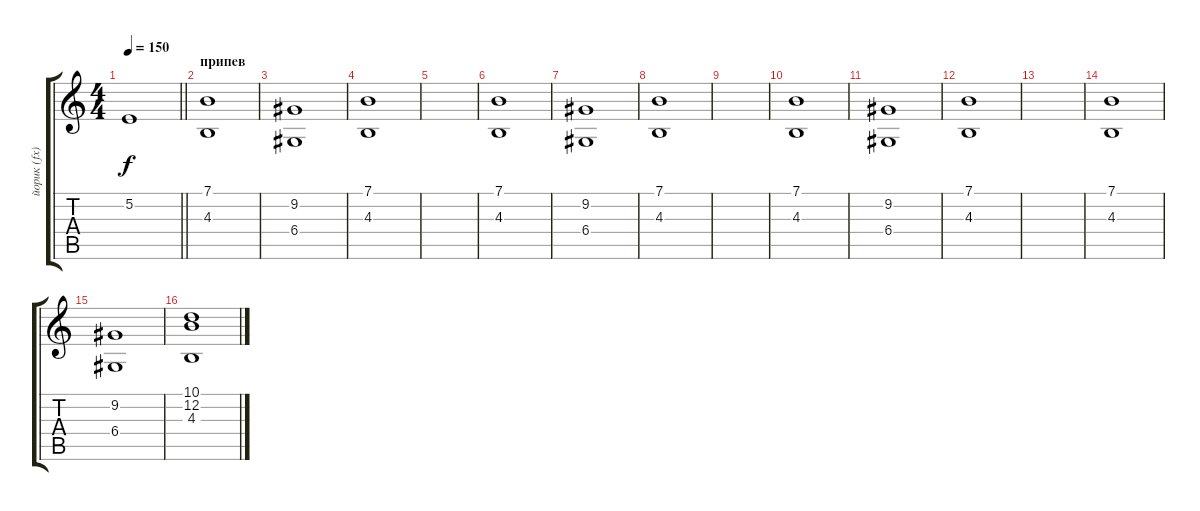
\track ("йорик (fx)" "йорик (fx)") {instrument pad2warm}
\staff {score tabs}
\tuning (E4 B3 G3 D3 A2 E2) {hide}
\ts (4 4)
\tempo 150
\clef g2
\barLineRight lightlight
\ks c
5.2.1{dy f} |
\section ("" "припев")
(7.1 4.3).1{volume 8 balance 5 instrument pad2warm} |
(9.2 6.4).1 |
(7.1 4.3).1 |
|
(7.1 4.3).1 |
(9.2 6.4).1 |
(7.1 4.3).1 |
|
(7.1 4.3).1 |
(9.2 6.4).1 |
(7.1 4.3).1 |
|
(7.1 4.3).1 |
(9.2 6.4).1 |
(10.1 12.2 4.3).1
